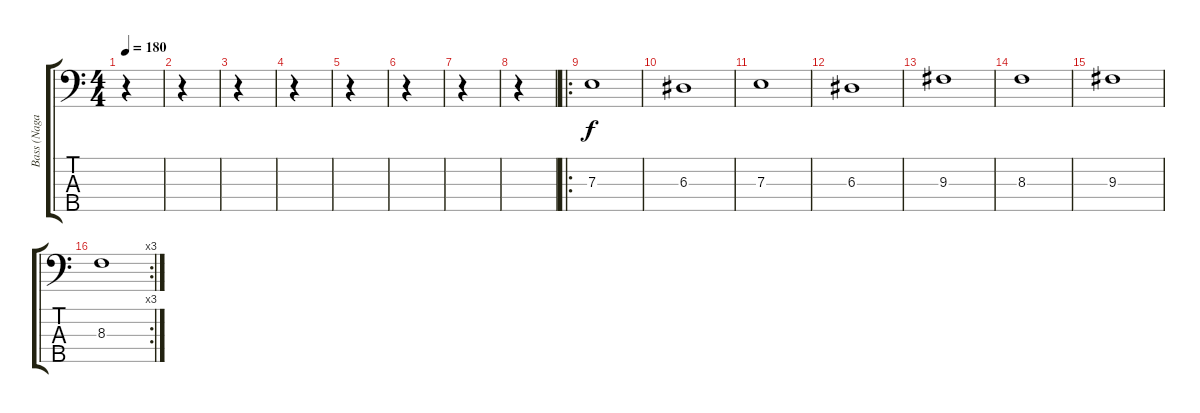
\track ("Bass (Nagash)" "Bass (Naga") {instrument electricbassfinger}
\staff {score tabs}
\tuning (G2 D2 A1 E1 B0) {hide}
\ts (4 4)
\tempo 180
\clef f4
\ks c
r.4{dy f instrument electricbassfinger} |
r.4 |
r.4 |
r.4 |
r.4 |
r.4 |
r.4 |
r.4 |
\ro
7.3.1 |
6.3.1 |
7.3.1 |
6.3.1 |
9.3.1 |
8.3.1 |
9.3.1 |
\rc 3
8.3.1
